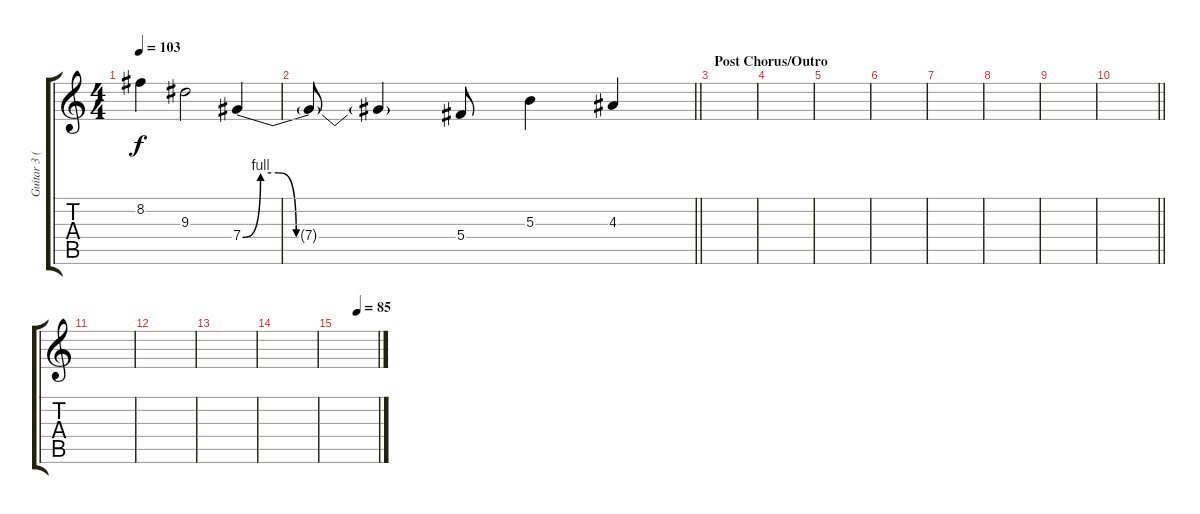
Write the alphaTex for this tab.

\track ("Guitar 3 (Overdrive)" "Guitar 3 (") {instrument overdrivenguitar}
\staff {score tabs}
\tuning (Eb4 Bb3 Gb3 Db3 Ab2 Eb2) {hide}
\ts (4 4)
\tempo 103
\clef g2
\ks c
8.2{t}.4{dy f} 9.3.2 7.4{be (custom 0 0 5 4 10 4 15 0 60 0)}.4 |
\barLineRight lightlight
7.4{t}.8 7.4{t}.4 5.4.8 5.3.4 4.3.4 |
\section ("" "Post Chorus/Outro")
|
|
|
|
|
|
|
\barLineRight lightlight
|
|
|
|
|
\tempo (85 0.5)
